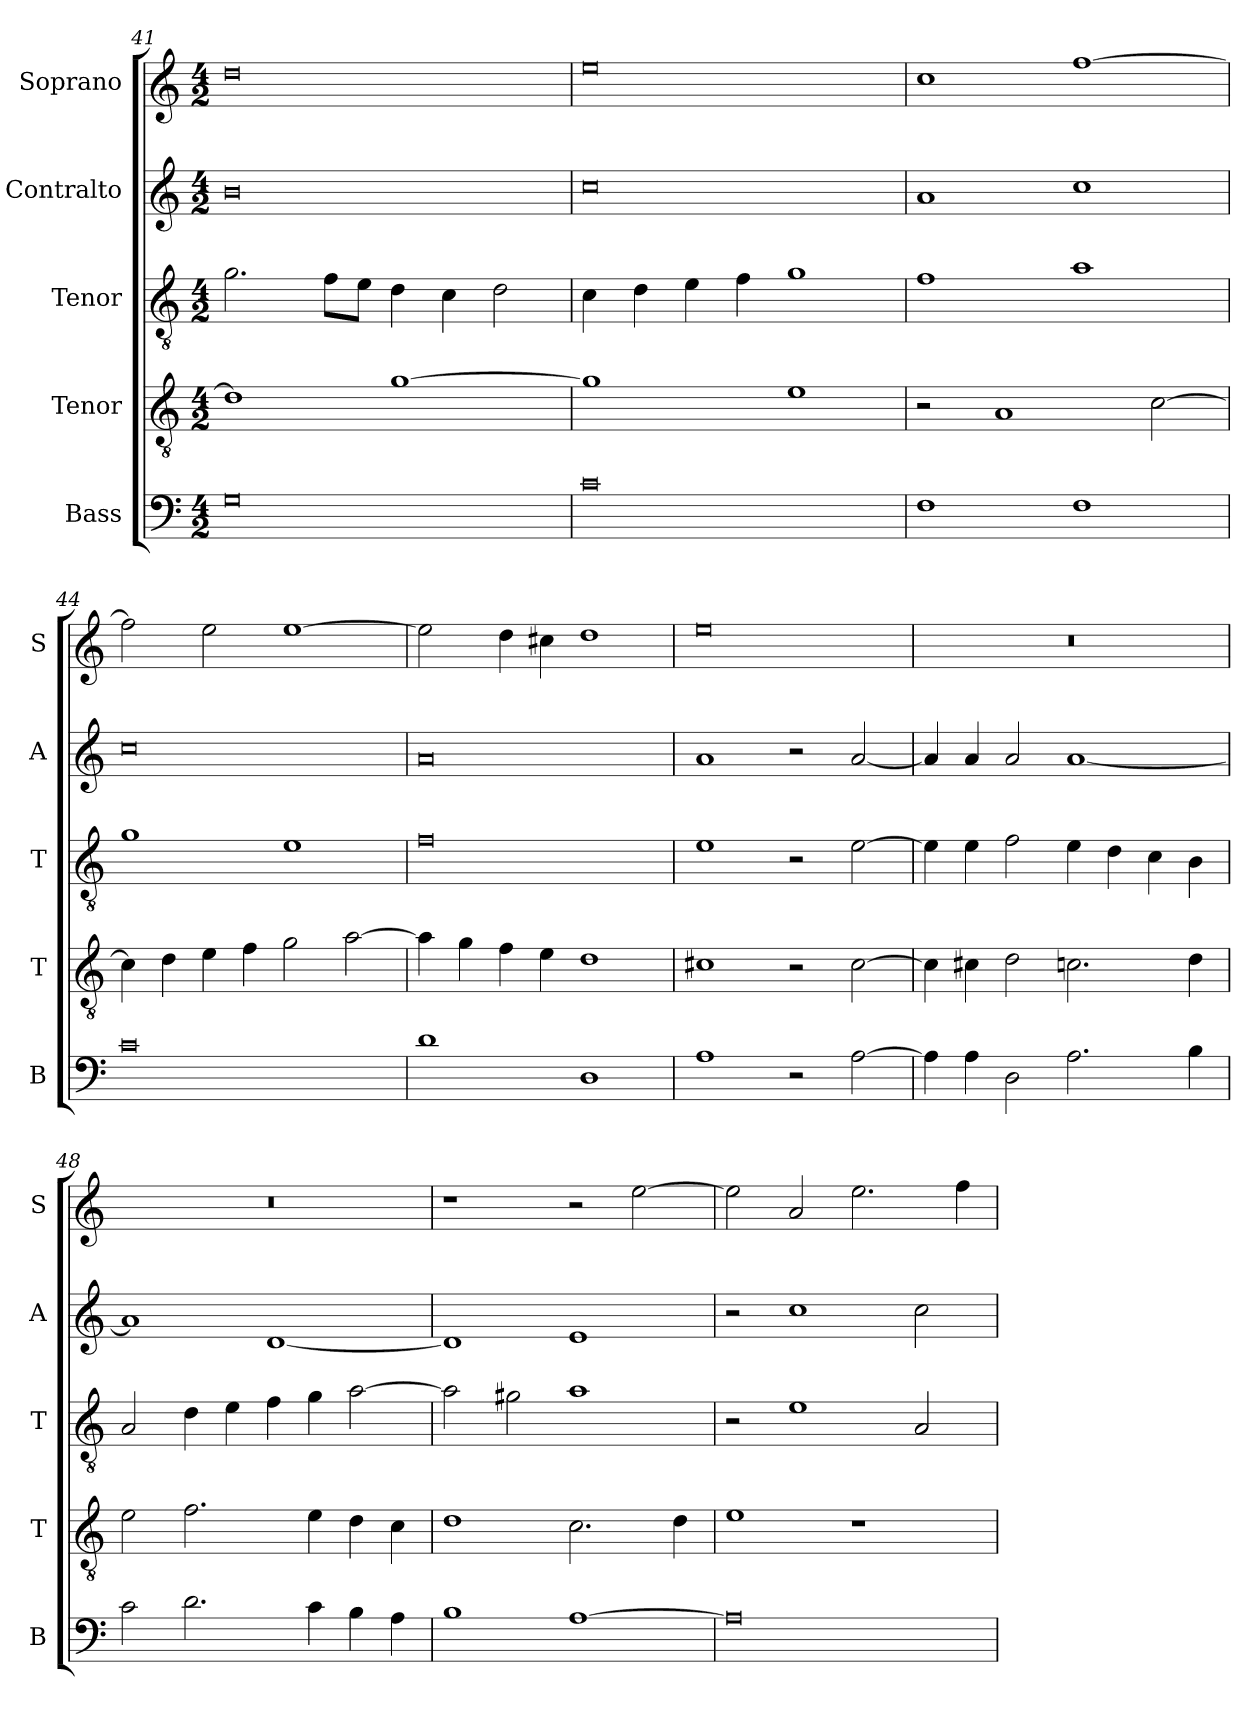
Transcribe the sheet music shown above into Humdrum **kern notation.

**kern	**kern	**kern	**kern	**kern
*part5	*part4	*part3	*part2	*part1
*staff5	*staff4	*staff3	*staff2	*staff1
*I"Bass	*I"Tenor	*I"Tenor	*I"Contralto	*I"Soprano
*I'B	*I'T	*I'T	*I'A	*I'S
*clefF4	*clefGv2	*clefGv2	*clefG2	*clefG2
*k[]	*k[]	*k[]	*k[]	*k[]
*D:dor	*D:dor	*D:dor	*D:dor	*D:dor
*M4/2	*M4/2	*M4/2	*M4/2	*M4/2
=41	=41	=41	=41	=41
0G	1d]	2.g	0b	0dd
.	.	8f\L	.	.
.	.	8e\J	.	.
.	[1g	4d	.	.
.	.	4c	.	.
.	.	2d	.	.
=42	=42	=42	=42	=42
0c	1g]	4c	0cc	0ee
.	.	4d	.	.
.	.	4e	.	.
.	.	4f	.	.
.	1e	1g	.	.
=43	=43	=43	=43	=43
1F	2r	1f	1a	1cc
.	1A	.	.	.
1F	.	1a	1cc	[1ff
.	[2c	.	.	.
=44	=44	=44	=44	=44
0c	4c]	1g	0cc	2ff]
.	4d	.	.	.
.	4e	.	.	2ee
.	4f	.	.	.
.	2g	1e	.	[1ee
.	[2a	.	.	.
=45	=45	=45	=45	=45
1d	4a]	0f	0a	2ee]
.	4g	.	.	.
.	4f	.	.	4dd
.	4e	.	.	4cc#X
1D	1d	.	.	1dd
=46	=46	=46	=46	=46
1A	1c#X	1e	1a	0ee
2r	2r	2r	2r	.
[2A	[2c#	[2e	[2a	.
=47	=47	=47	=47	=47
4A]	4c#]	4e]	4a]	0r
4A	4c#X	4e	4a	.
2D	2d	2f	2a	.
2.A	2.cn	4e	[1a	.
.	.	4d	.	.
.	.	4c	.	.
4B	4d	4B	.	.
=48	=48	=48	=48	=48
2c	2e	2A	1a]	0r
2.d	2.f	4d	.	.
.	.	4e	.	.
.	.	4f	[1d	.
4c	4e	4g	.	.
4B	4d	[2a	.	.
4A	4c	.	.	.
=49	=49	=49	=49	=49
1B	1d	2a]	1d]	1r
.	.	2g#X	.	.
[1A	2.c	1a	1e	2r
.	.	.	.	[2ee
.	4d	.	.	.
=50	=50	=50	=50	=50
0A]	1e	2r	2r	2ee]
.	.	1e	1cc	2a
.	1r	.	.	2.ee
.	.	2A	2cc	.
.	.	.	.	4ff
=	=	=	=	=
*-	*-	*-	*-	*-
